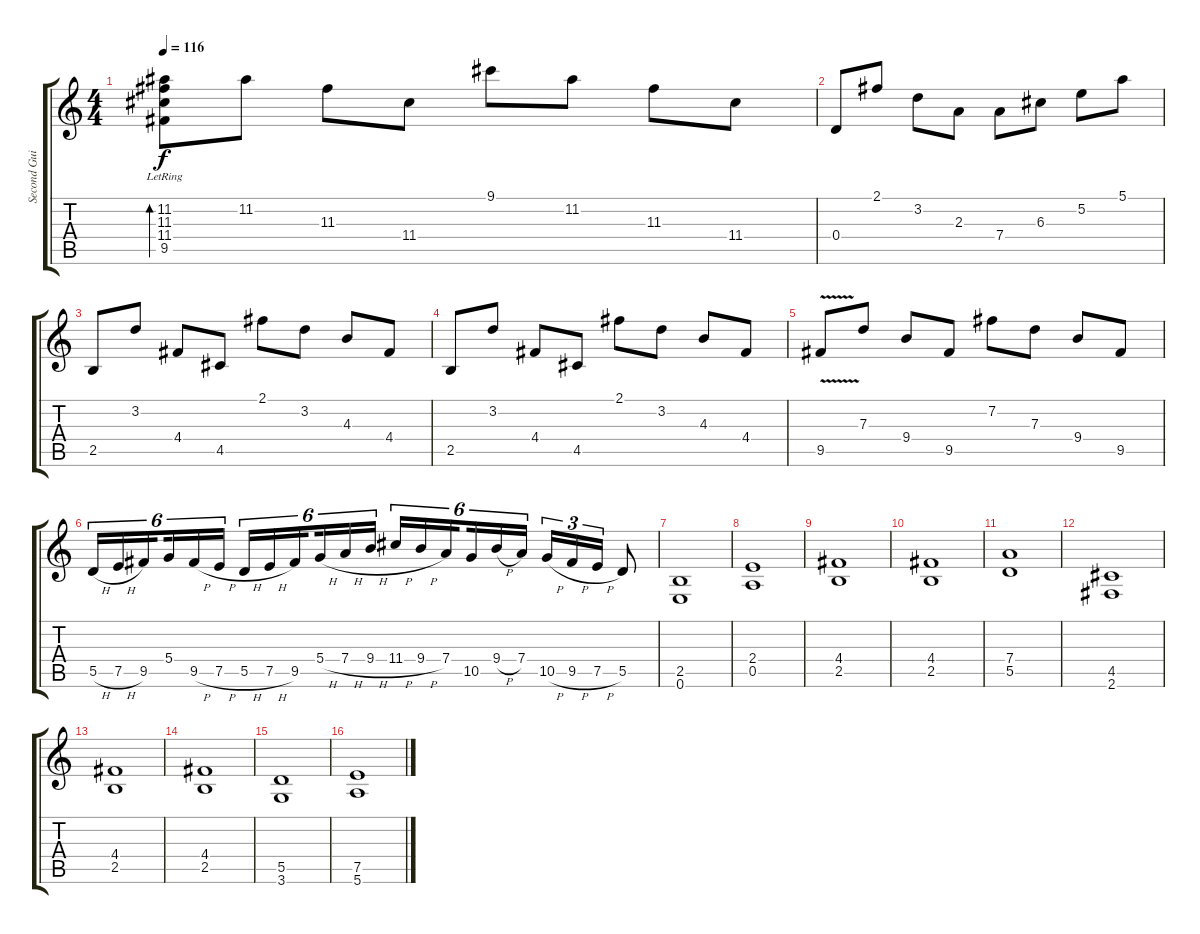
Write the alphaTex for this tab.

\track ("Second Guitar" "Second Gui") {instrument distortionguitar}
\staff {score tabs}
\tuning (E4 B3 G3 D3 A2 E2) {hide}
\ts (4 4)
\tempo 116
\clef g2
\ks c
(11.2 11.3 11.4{lr} 9.5).8{bd 60 dy f} 11.2.8 11.3.8 11.4.8 9.1.8 11.2.8 11.3.8 11.4.8 |
0.4.8 2.1.8 3.2.8 2.3.8 7.4.8 6.3.8 5.2.8 5.1.8 |
2.5.8 3.2.8 4.4.8 4.5.8 2.1.8 3.2.8 4.3.8 4.4.8 |
2.5.8 3.2.8 4.4.8 4.5.8 2.1.8 3.2.8 4.3.8 4.4.8 |
9.5{v}.8 7.3.8 9.4.8 9.5.8 7.2.8 7.3.8 9.4.8 9.5.8 |
5.5{h}.16{tu (6 4) volume 13 instrument overdrivenguitar} 7.5{h}.16{tu (6 4)} 9.5.16{tu (6 4) beam splitsecondary} 5.4.16{tu (6 4)} 9.5{h}.16{tu (6 4)} 7.5{h}.16{tu (6 4)} 5.5{h}.16{tu (6 4)} 7.5{h}.16{tu (6 4)} 9.5.16{tu (6 4) beam splitsecondary} 5.4{h}.16{tu (6 4)} 7.4{h}.16{tu (6 4)} 9.4{h}.16{tu (6 4)} 11.4{h}.16{tu (6 4)} 9.4{h}.16{tu (6 4)} 7.4.16{tu (6 4) beam splitsecondary} 10.5.16{tu (6 4)} 9.4{h}.16{tu (6 4)} 7.4.16{tu (6 4)} 10.5{h}.16{tu (3 2)} 9.5{h}.16{tu (3 2)} 7.5{h}.16{tu (3 2)} 5.5.8 |
(2.5 0.6).1 |
(2.4 0.5).1 |
(4.4 2.5).1 |
(4.4 2.5).1 |
(7.4 5.5).1 |
(4.5 2.6).1 |
(4.4 2.5).1 |
(4.4 2.5).1 |
(5.5 3.6).1 |
(7.5 5.6).1
